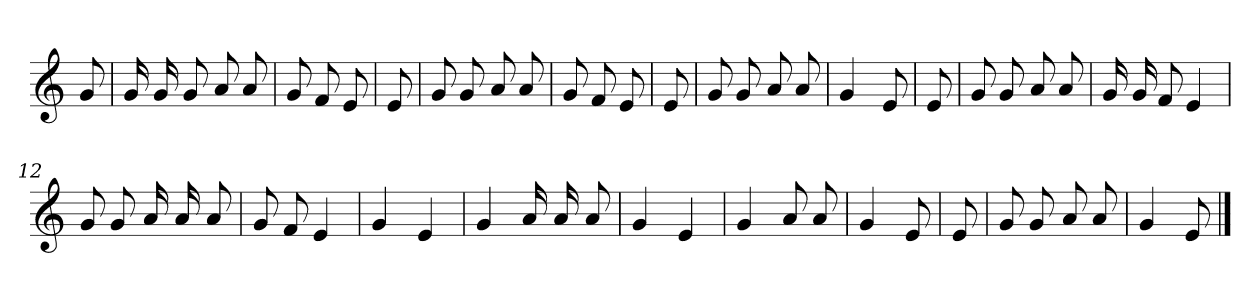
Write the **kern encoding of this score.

**kern
*part1
*staff1
*clefG2
*k[]
=
8g
=1
16g
16g
8g
8a
8a
=2
8g
8f
8e
=3
8e
=4
8g
8g
8a
8a
=5
8g
8f
8e
=6
8e
=7
8g
8g
8a
8a
=8
4g
8e
=9
8e
=10
8g
8g
8a
8a
=11
16g
16g
8f
4e
=12
8g
8g
16a
16a
8a
=13
8g
8f
4e
=14
4g
4e
=15
4g
16a
16a
8a
=16
4g
4e
=17
4g
8a
8a
=18
4g
8e
=19
8e
=20
8g
8g
8a
8a
=21
4g
8e
==
*-
